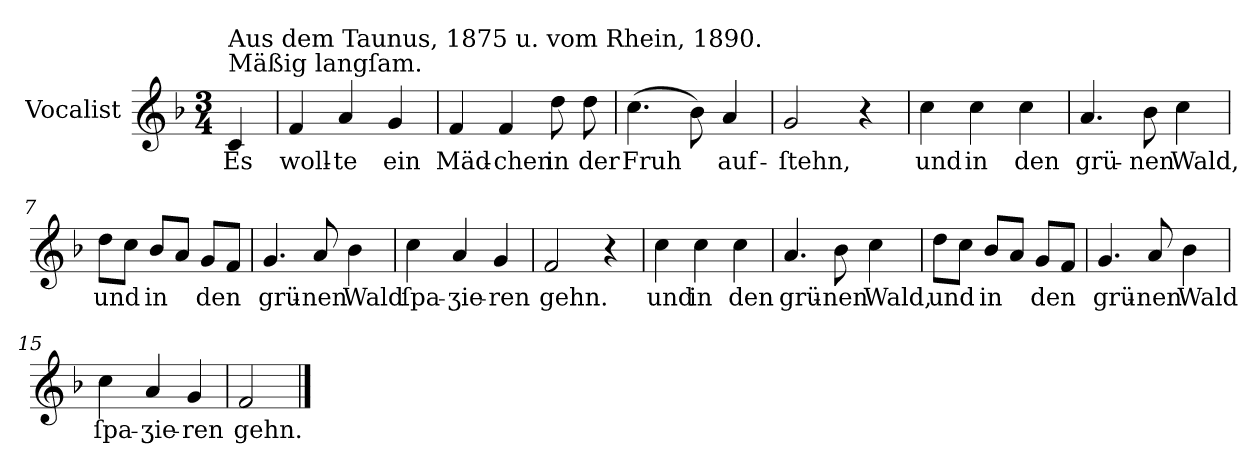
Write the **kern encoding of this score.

**kern	**text
*part1	*part1
*staff1	*staff1
*I"Vocalist	*
*k[b-]	*
*F:	*
*M3/4	*
=	=
!LO:TX:a:t=Mäßig langſam.	!
!LO:TX:a:t=Aus dem Taunus, 1875 u. vom Rhein, 1890.	!
4c	Es
=1	=1
4f	woll-
4a	-te
4g	ein
=2	=2
4f	Mäd-
4f	-chen
8dd	in
8dd	der
=3	=3
(4.cc	Fruh
8b-)	.
4a	auf-
=4	=4
2g	-ſtehn,
4r	.
=5	=5
4cc	und
4cc	in
4cc	den
=6	=6
4.a	grü-
8b-	-nen
4cc	Wald,
=7	=7
8ddL	und
8ccJ	.
8b-L	in
8aJ	.
8gL	den
8fJ	.
=8	=8
4.g	grü-
8a	-nen
4b-	Wald
=9	=9
4cc	ſpa-
4a	-ʒie-
4g	-ren
=10	=10
2f	gehn.
4r	.
=11	=11
4cc	und
4cc	in
4cc	den
=12	=12
4.a	grü-
8b-	-nen
4cc	Wald,
=13	=13
8ddL	und
8ccJ	.
8b-L	in
8aJ	.
8gL	den
8fJ	.
=14	=14
4.g	grü-
8a	-nen
4b-	Wald
=15	=15
4cc	ſpa-
4a	-ʒie-
4g	-ren
=16	=16
2f	gehn.
==	==
*-	*-
